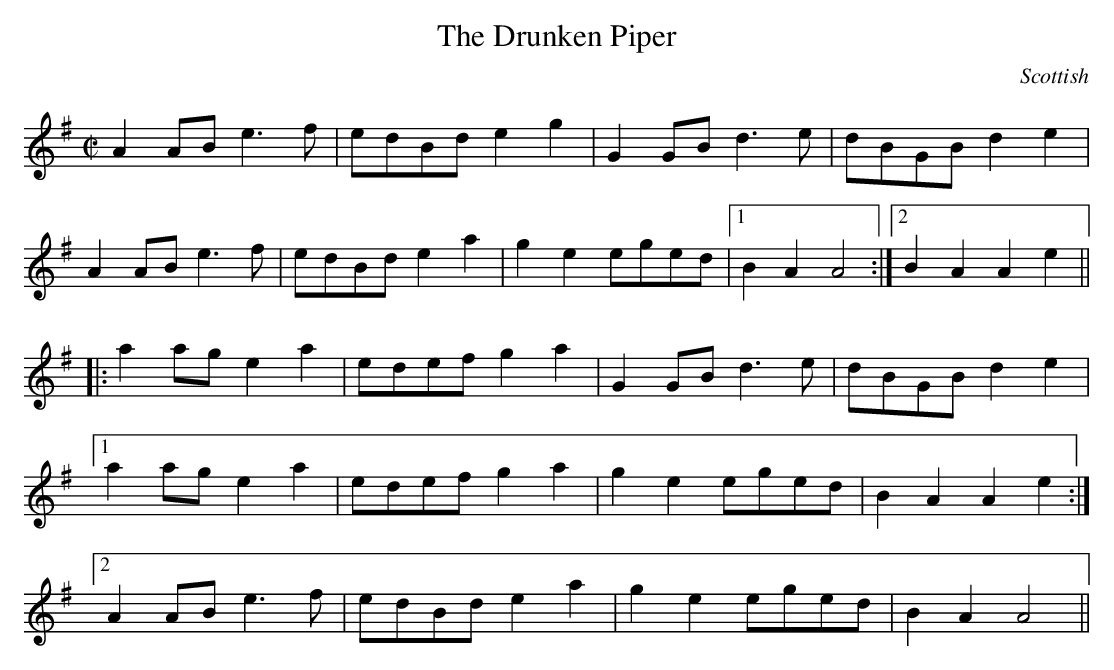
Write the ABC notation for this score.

X:1
T:Drunken Piper, The
O:Scottish
M:C|
L:1/8
K:Ador
A2AB e3f | edBd e2g2 | G2GB d3e | dBGB d2e2 |
A2AB e3f | edBd e2a2 | g2e2 eged |1 B2A2 A4 :|2 B2A2 A2e2 ||
|: a2ag e2a2 | edef g2a2 | G2GB d3e | dBGB d2e2 |
[1 a2ag e2a2 | edef g2a2 | g2e2 eged | B2A2 A2e2 :|
[2 A2AB e3f | edBd e2a2 | g2e2 eged | B2A2 A4 ||
